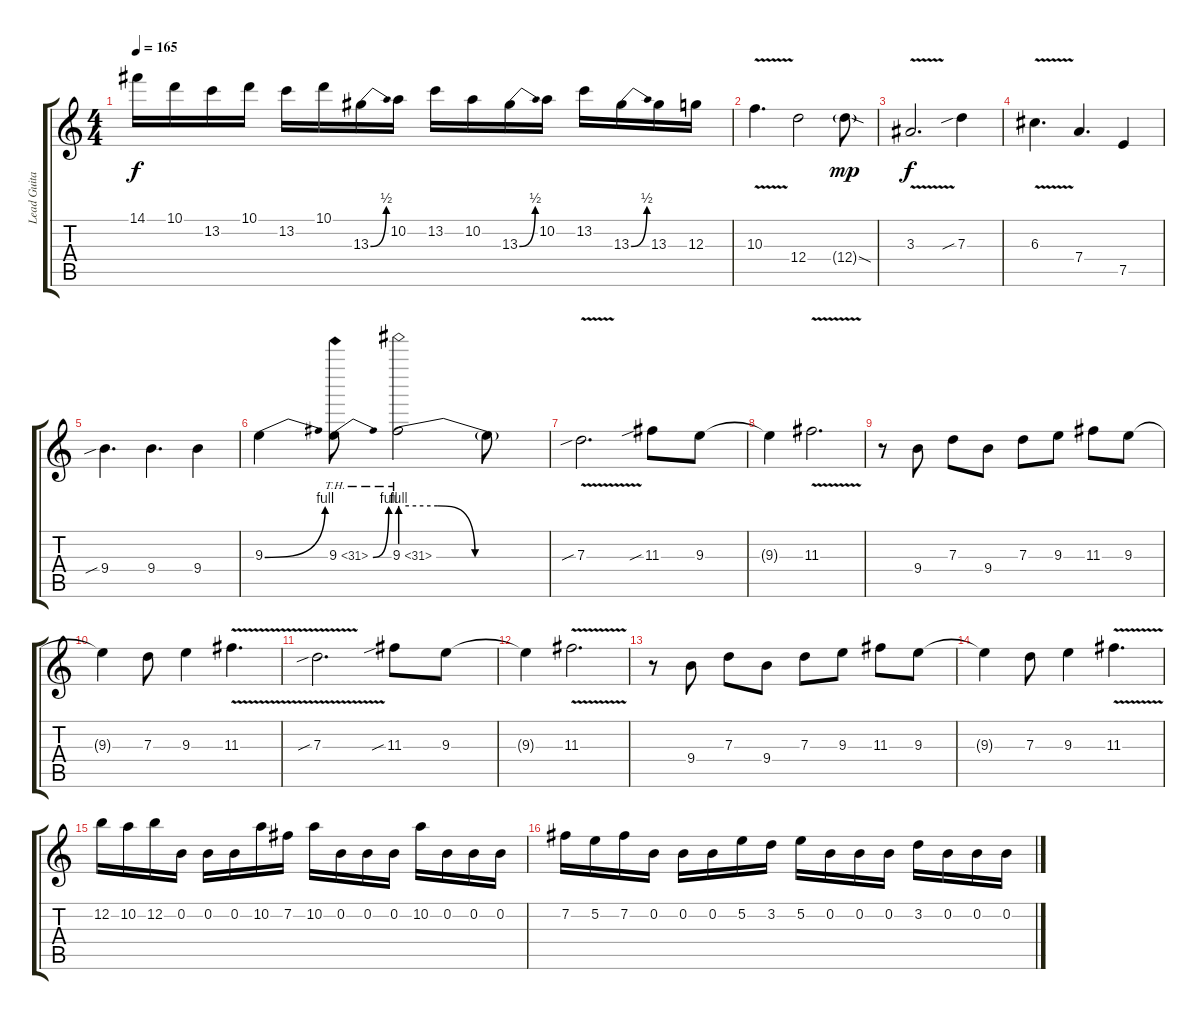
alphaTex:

\track ("Lead Guitar" "Lead Guita") {instrument distortionguitar}
\staff {score tabs}
\tuning (E4 B3 G3 D3 A2 E2) {hide}
\ts (4 4)
\tempo 165
\clef g2
\ks c
14.1.16{dy f} 10.1.16 13.2.16 10.1.16 13.2.16 10.1.16 13.3{be (bend 0 0 60 2)}.16 10.2.16 13.2.16 10.2.16 13.3{be (bend 0 0 60 2)}.16 10.2.16 13.2.16 13.3{be (bend 0 0 60 2)}.16 13.3.16 12.3.16 |
10.3{v}.4{d} 12.4.2 12.4{sod g}.8{dy mp} |
3.3{v}.2{d dy f} 7.3{sib}.4 |
6.3{v}.4{d} 7.4.4{d} 7.5.4 |
9.4{sib}.4{d} 9.4.4{d} 9.4.4 |
9.3{be (bend 0 0 60 4)}.4 9.3{be (bend 0 0 60 4) th 22}.8 9.3{be (custom 0 4 15 4 30 0 60 0) th 22}.2 9.3{t}.8 |
7.3{v sib}.2{d} 11.3{sib}.8 9.3.8 |
9.3{t}.4 11.3{v}.2{d} |
r.8 9.4.8 7.3.8 9.4.8 7.3.8 9.3.8 11.3.8 9.3.8 |
9.3{t}.4 7.3.8 9.3.4 11.3{v}.4{d} |
7.3{v sib}.2{d} 11.3{sib}.8 9.3.8 |
9.3{t}.4 11.3{v}.2{d} |
r.8 9.4.8 7.3.8 9.4.8 7.3.8 9.3.8 11.3.8 9.3.8 |
9.3{t}.4 7.3.8 9.3.4 11.3{v}.4{d} |
12.2.16 10.2.16 12.2.16 0.2.16 0.2.16 0.2.16 10.2.16 7.2.16 10.2.16 0.2.16 0.2.16 0.2.16 10.2.16 0.2.16 0.2.16 0.2.16 |
7.2.16 5.2.16 7.2.16 0.2.16 0.2.16 0.2.16 5.2.16 3.2.16 5.2.16 0.2.16 0.2.16 0.2.16 3.2.16 0.2.16 0.2.16 0.2.16
